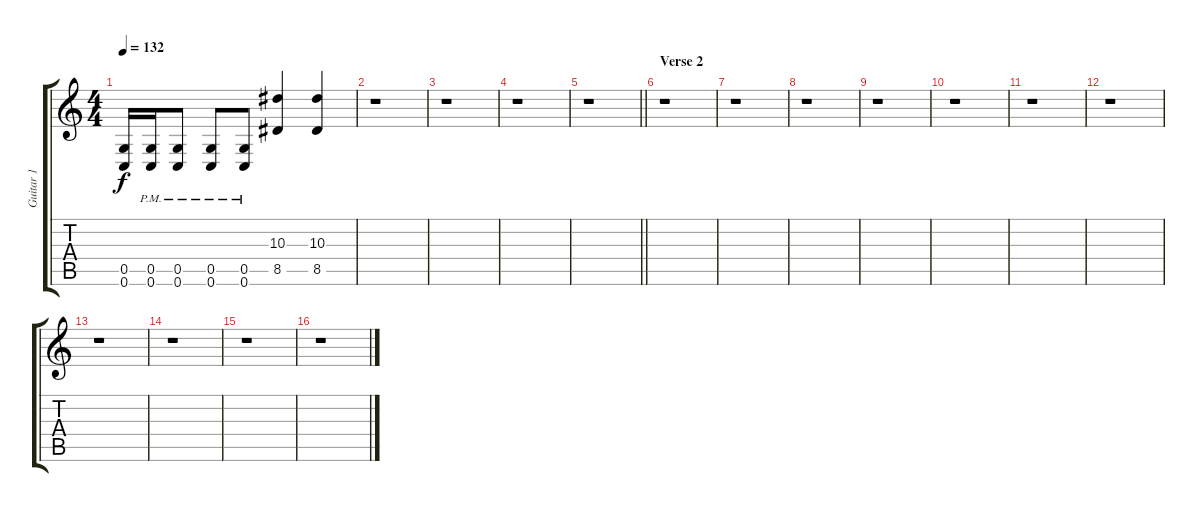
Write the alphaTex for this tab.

\track ("Guitar 1" "Guitar 1") {instrument distortionguitar}
\staff {score tabs}
\tuning (D4 A3 F3 C3 G2 C2) {hide}
\ts (4 4)
\tempo 132
\clef g2
\ks c
(0.5{t} 0.6{t}).16{dy f} (0.5{pm} 0.6{pm}).16 (0.5{pm} 0.6{pm}).8 (0.5{pm} 0.6{pm}).8 (0.5{pm} 0.6{pm}).8 (10.3 8.5).4 (10.3 8.5).4 |
r.1 |
r.1 |
r.1 |
\barLineRight lightlight
r.1 |
\section ("" "Verse 2")
r.1 |
r.1 |
r.1 |
r.1 |
r.1 |
r.1 |
r.1 |
r.1 |
r.1 |
r.1 |
r.1
